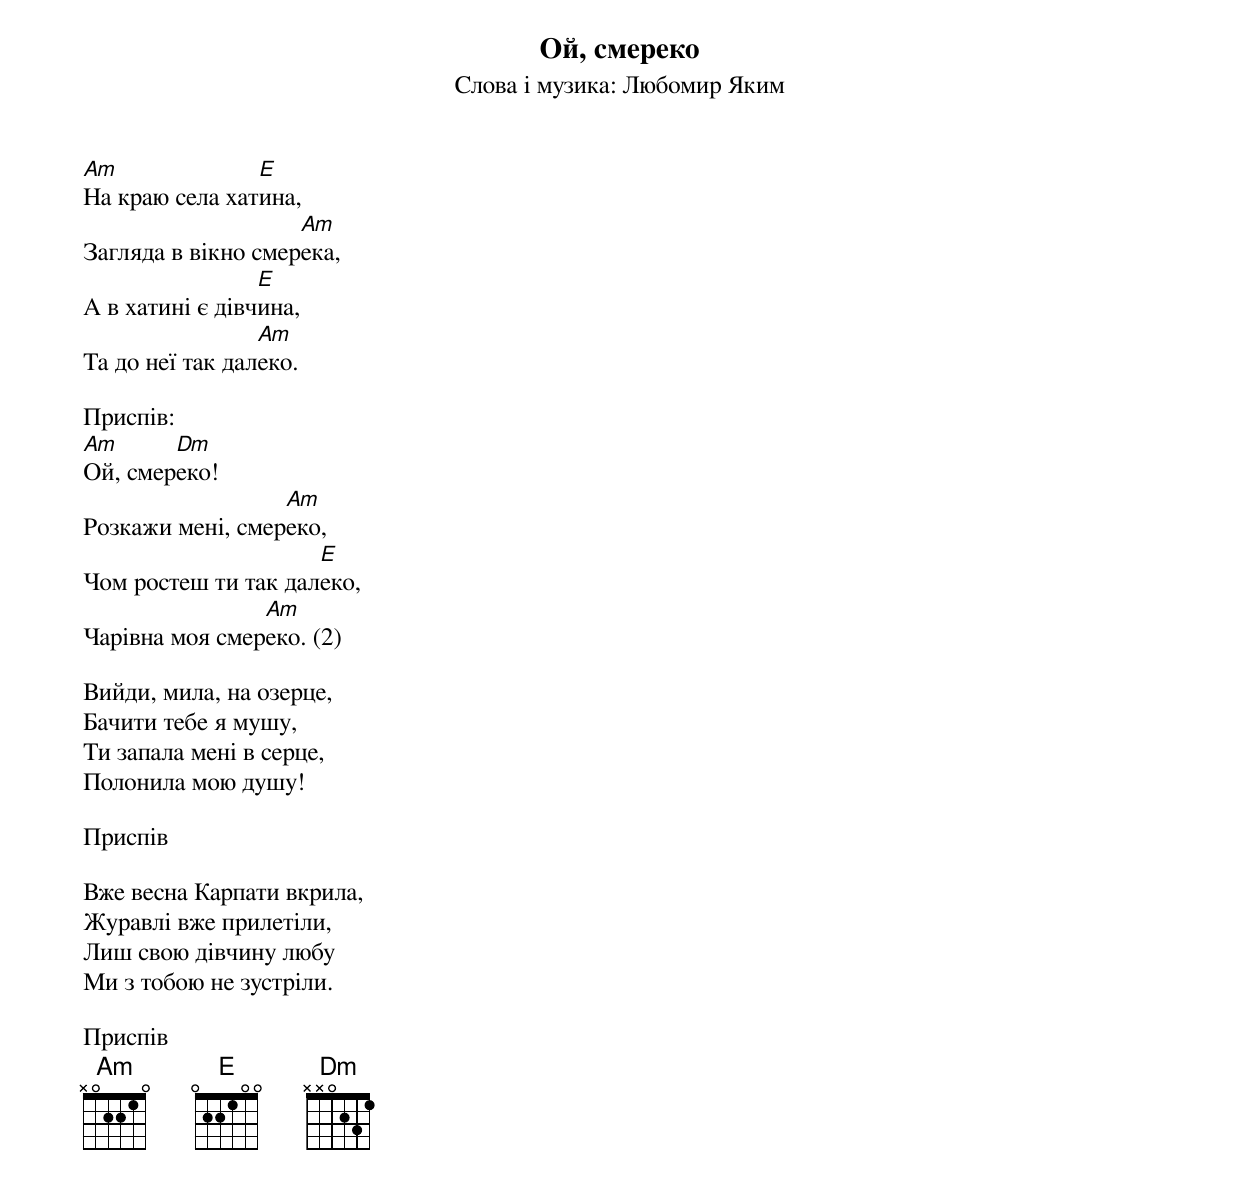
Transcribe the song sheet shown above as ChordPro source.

{title: Ой, смереко}
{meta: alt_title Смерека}
{subtitle: Слова і музика: Любомир Яким}


[Am]На краю села хат[E]ина,
Загляда в вікно смер[Am]ека,
А в хатині є дівч[E]ина,
Та до неї так дал[Am]еко.

<bold>Приспів:</bold>
[Am]Ой, смер[Dm]еко!
Розкажи мені, смер[Am]еко,
Чом ростеш ти так дал[E]еко,
Чарівна моя смер[Am]еко. (2)

Вийди, мила, на озерце,
Бачити тебе я мушу,
Ти запала мені в серце,
Полонила мою душу!

<bold>Приспів</bold>

Вже весна Карпати вкрила,
Журавлі вже прилетіли,
Лиш свою дівчину любу
Ми з тобою не зустріли.

<bold>Приспів</bold>
